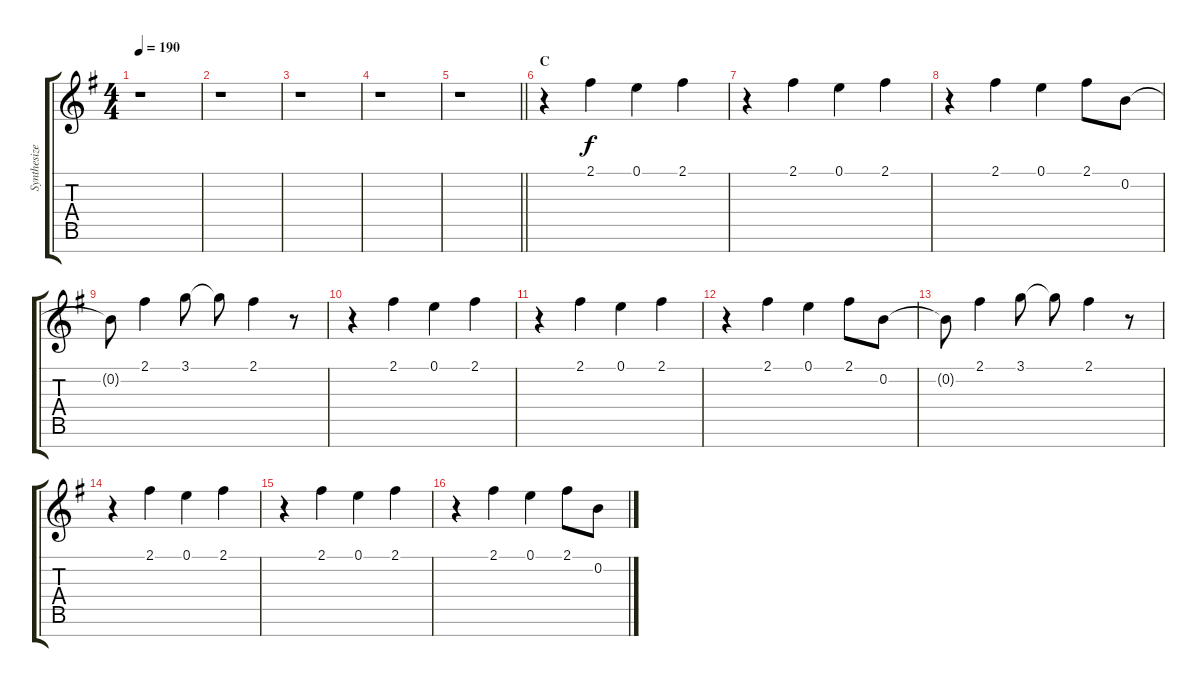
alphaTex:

\track ("Synthesizer" "Synthesize") {instrument fx5brightness}
\staff {score tabs}
\tuning (E5 B4 G4 D4 A3 E3 B2) {hide}
\ts (4 4)
\tempo 190
\clef g2
\ks g
r.1{dy f} |
r.1 |
r.1 |
r.1 |
\barLineRight lightlight
r.1 |
\section ("" "C")
r.4 2.1.4 0.1.4 2.1.4 |
r.4 2.1.4 0.1.4 2.1.4 |
r.4 2.1.4 0.1.4 2.1.8 0.2.8 |
0.2{t}.8 2.1.4 3.1.8 3.1{t}.8 2.1.4 r.8 |
r.4 2.1.4 0.1.4 2.1.4 |
r.4 2.1.4 0.1.4 2.1.4 |
r.4 2.1.4 0.1.4 2.1.8 0.2.8 |
0.2{t}.8 2.1.4 3.1.8 3.1{t}.8 2.1.4 r.8 |
r.4 2.1.4 0.1.4 2.1.4 |
r.4 2.1.4 0.1.4 2.1.4 |
r.4 2.1.4 0.1.4 2.1.8 0.2.8
